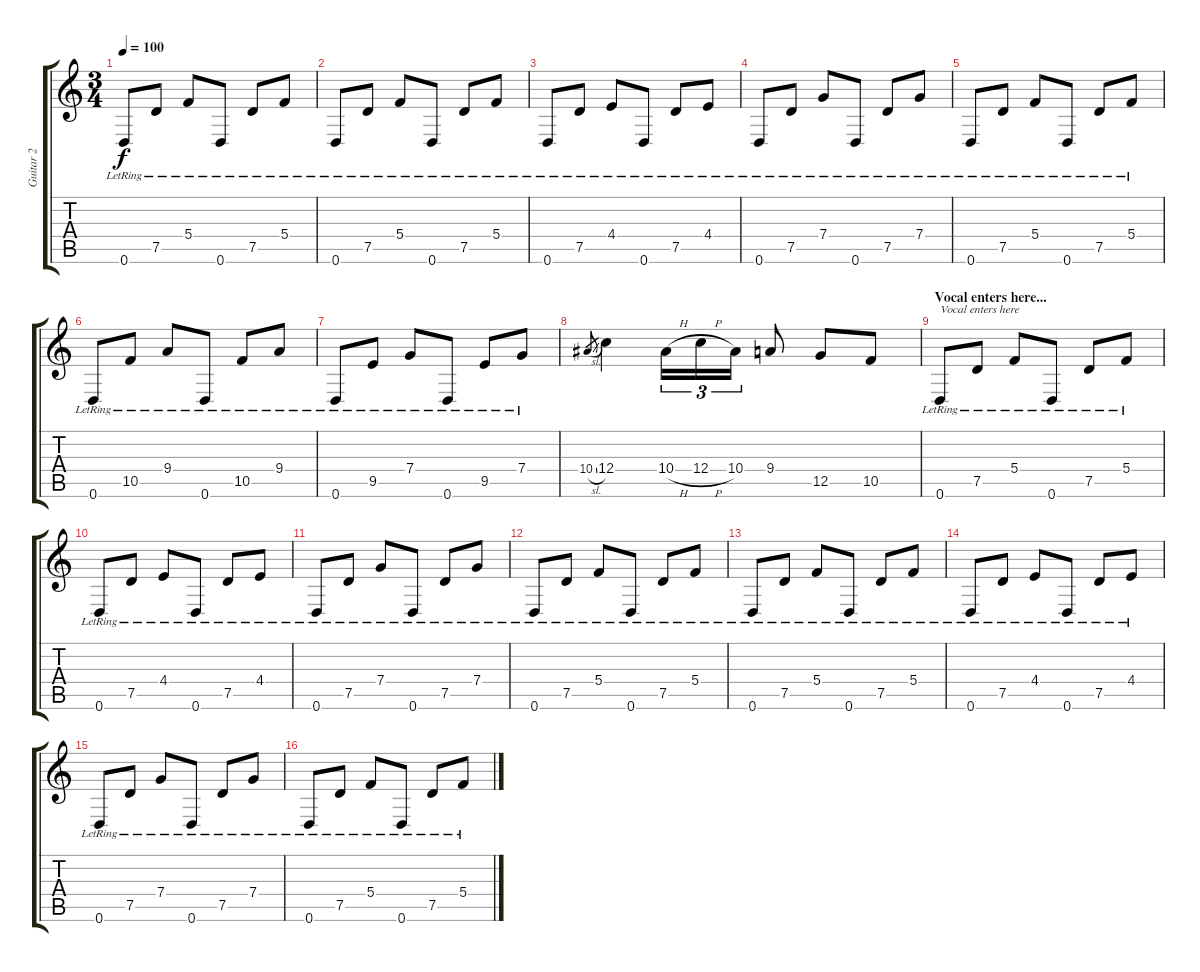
\track ("Guitar 2" "Guitar 2") {instrument distortionguitar}
\staff {score tabs}
\tuning (D4 A3 F3 C3 G2 D2) {hide}
\ts (3 4)
\tempo 100
\clef g2
\ks c
0.6{lr}.8{dy f} 7.5{lr}.8 5.4{lr}.8 0.6{lr}.8 7.5{lr}.8 5.4{lr}.8 |
0.6{lr}.8{volume 9 instrument electricguitarjazz} 7.5{lr}.8 5.4{lr}.8 0.6{lr}.8 7.5{lr}.8 5.4{lr}.8 |
0.6{lr}.8 7.5{lr}.8 4.4{lr}.8 0.6{lr}.8 7.5{lr}.8 4.4{lr}.8 |
0.6{lr}.8 7.5{lr}.8 7.4{lr}.8 0.6{lr}.8 7.5{lr}.8 7.4{lr}.8 |
0.6{lr}.8 7.5{lr}.8 5.4{lr}.8 0.6{lr}.8 7.5{lr}.8 5.4{lr}.8 |
0.6{lr}.8 10.5{lr}.8 9.4{lr}.8 0.6{lr}.8 10.5{lr}.8 9.4{lr}.8 |
0.6{lr}.8 9.5{lr}.8 7.4{lr}.8 0.6{lr}.8 9.5{lr}.8 7.4{lr}.8 |
10.4{sl}.8{gr} 12.4.4 10.4{h}.16{tu (3 2)} 12.4{h}.16{tu (3 2)} 10.4.16{tu (3 2)} 9.4.8 12.5.8 10.5.8 |
\section ("" "Vocal enters here...")
0.6{lr}.8{txt "Vocal enters here" volume 9 instrument electricguitarjazz} 7.5{lr}.8 5.4{lr}.8 0.6{lr}.8 7.5{lr}.8 5.4{lr}.8 |
0.6{lr}.8 7.5{lr}.8 4.4{lr}.8 0.6{lr}.8 7.5{lr}.8 4.4{lr}.8 |
0.6{lr}.8 7.5{lr}.8 7.4{lr}.8 0.6{lr}.8 7.5{lr}.8 7.4{lr}.8 |
0.6{lr}.8 7.5{lr}.8 5.4{lr}.8 0.6{lr}.8 7.5{lr}.8 5.4{lr}.8 |
0.6{lr}.8{volume 9 instrument electricguitarjazz} 7.5{lr}.8 5.4{lr}.8 0.6{lr}.8 7.5{lr}.8 5.4{lr}.8 |
0.6{lr}.8 7.5{lr}.8 4.4{lr}.8 0.6{lr}.8 7.5{lr}.8 4.4{lr}.8 |
0.6{lr}.8 7.5{lr}.8 7.4{lr}.8 0.6{lr}.8 7.5{lr}.8 7.4{lr}.8 |
0.6{lr}.8 7.5{lr}.8 5.4{lr}.8 0.6{lr}.8 7.5{lr}.8 5.4{lr}.8
